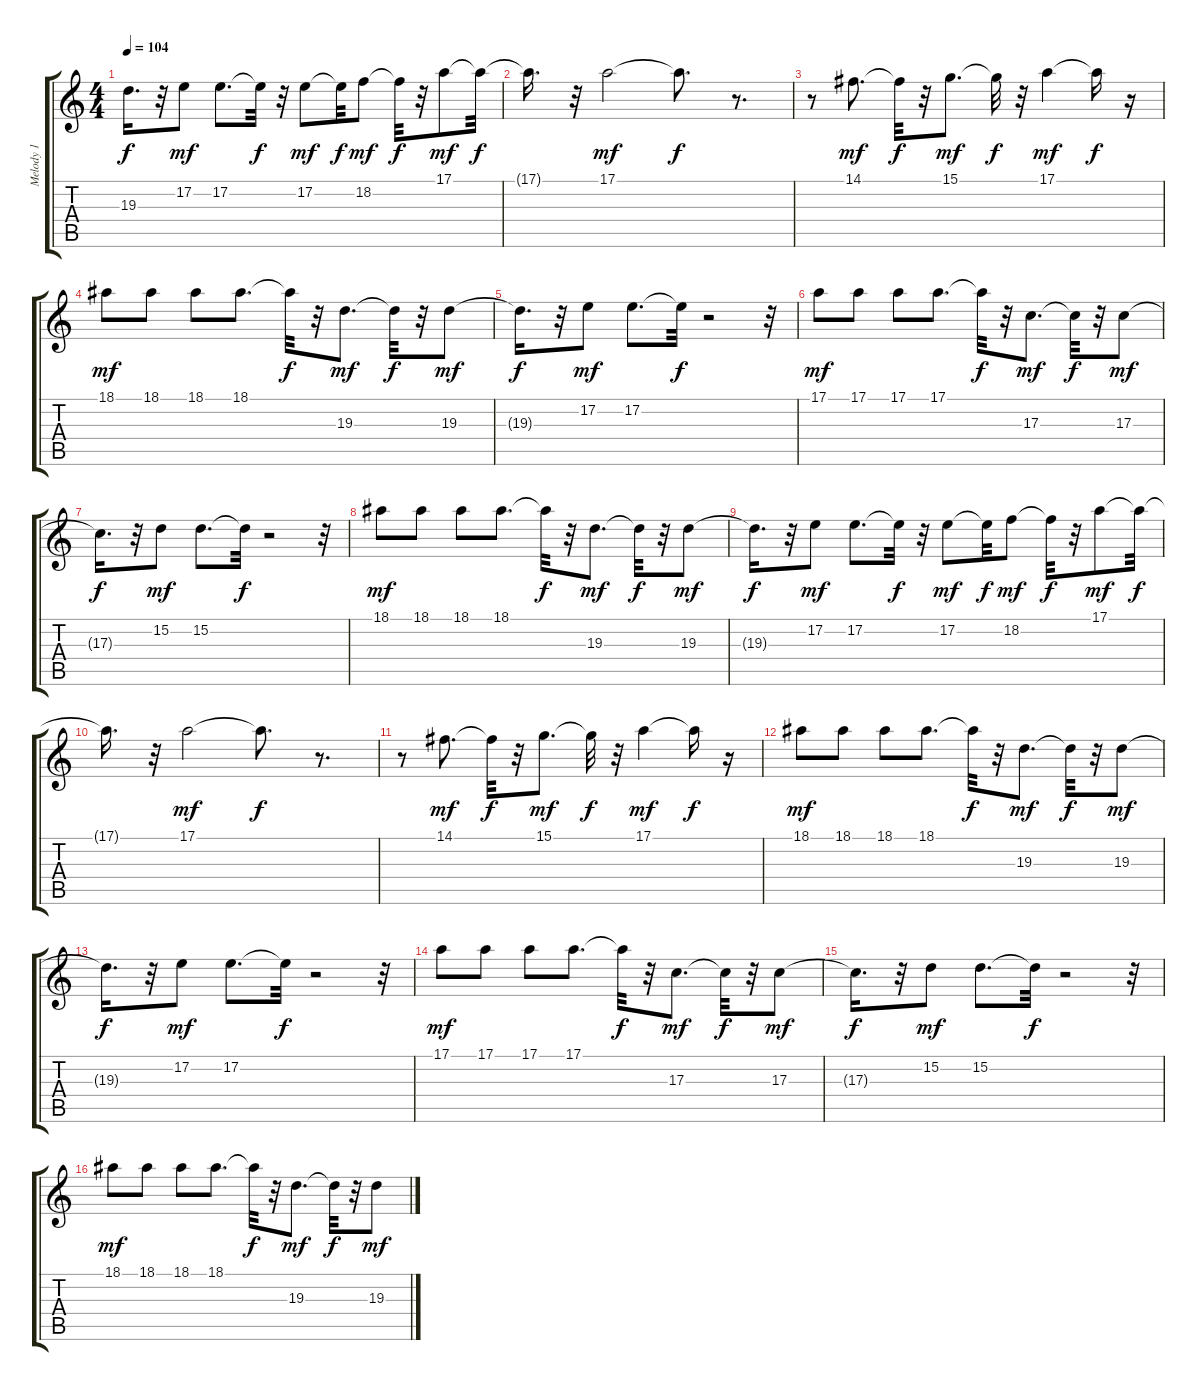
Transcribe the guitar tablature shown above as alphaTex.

\track ("Melody 1" "Melody 1") {instrument synthstrings1}
\staff {score tabs}
\tuning (E4 B3 G3 D3 A2 E2) {hide}
\ts (4 4)
\tempo 104
\clef g2
\ks c
19.3{t}.16{d dy f} r.32 17.2.8{dy mf} 17.2.8{d} 17.2{t}.32{dy f} r.32 17.2.8{dy mf} 17.2{t}.32{dy f} 18.2.8{dy mf} 18.2{t}.32{dy f} r.32 17.1.8{dy mf} 17.1{t}.32{dy f} |
17.1{t}.16{d} r.32 17.1.2{dy mf} 17.1{t}.8{d dy f} r.8{d} |
r.8 14.1.8{d dy mf} 14.1{t}.32{dy f} r.32 15.1.8{d dy mf} 15.1{t}.32{dy f} r.32 17.1.4{dy mf} 17.1{t}.16{dy f} r.16 |
18.1.8{dy mf} 18.1.8 18.1.8 18.1.8{d} 18.1{t}.32{dy f} r.32 19.3.8{d dy mf} 19.3{t}.32{dy f} r.32 19.3.8{dy mf} |
19.3{t}.16{d dy f} r.32 17.2.8{dy mf} 17.2.8{d} 17.2{t}.32{dy f} r.2 r.32 |
17.1.8{dy mf} 17.1.8 17.1.8 17.1.8{d} 17.1{t}.32{dy f} r.32 17.3.8{d dy mf} 17.3{t}.32{dy f} r.32 17.3.8{dy mf} |
17.3{t}.16{d dy f} r.32 15.2.8{dy mf} 15.2.8{d} 15.2{t}.32{dy f} r.2 r.32 |
18.1.8{dy mf} 18.1.8 18.1.8 18.1.8{d} 18.1{t}.32{dy f} r.32 19.3.8{d dy mf} 19.3{t}.32{dy f} r.32 19.3.8{dy mf} |
19.3{t}.16{d dy f} r.32 17.2.8{dy mf} 17.2.8{d} 17.2{t}.32{dy f} r.32 17.2.8{dy mf} 17.2{t}.32{dy f} 18.2.8{dy mf} 18.2{t}.32{dy f} r.32 17.1.8{dy mf} 17.1{t}.32{dy f} |
17.1{t}.16{d} r.32 17.1.2{dy mf} 17.1{t}.8{d dy f} r.8{d} |
r.8 14.1.8{d dy mf} 14.1{t}.32{dy f} r.32 15.1.8{d dy mf} 15.1{t}.32{dy f} r.32 17.1.4{dy mf} 17.1{t}.16{dy f} r.16 |
18.1.8{dy mf volume 12} 18.1.8{volume 12} 18.1.8{volume 12} 18.1.8{d volume 11} 18.1{t}.32{dy f} r.32 19.3.8{d dy mf volume 11} 19.3{t}.32{dy f} r.32 19.3.8{dy mf volume 10} |
19.3{t}.16{d dy f} r.32 17.2.8{dy mf volume 10} 17.2.8{d volume 10} 17.2{t}.32{dy f} r.2 r.32 |
17.1.8{dy mf volume 8} 17.1.8{volume 8} 17.1.8{volume 8} 17.1.8{d volume 8} 17.1{t}.32{dy f} r.32 17.3.8{d dy mf volume 8} 17.3{t}.32{dy f} r.32 17.3.8{dy mf volume 7} |
17.3{t}.16{d dy f} r.32 15.2.8{dy mf volume 7} 15.2.8{d volume 6} 15.2{t}.32{dy f} r.2 r.32 |
18.1.8{dy mf volume 5} 18.1.8{volume 5} 18.1.8{volume 5} 18.1.8{d volume 4} 18.1{t}.32{dy f} r.32 19.3.8{d dy mf volume 4} 19.3{t}.32{dy f} r.32 19.3.8{dy mf volume 4}
